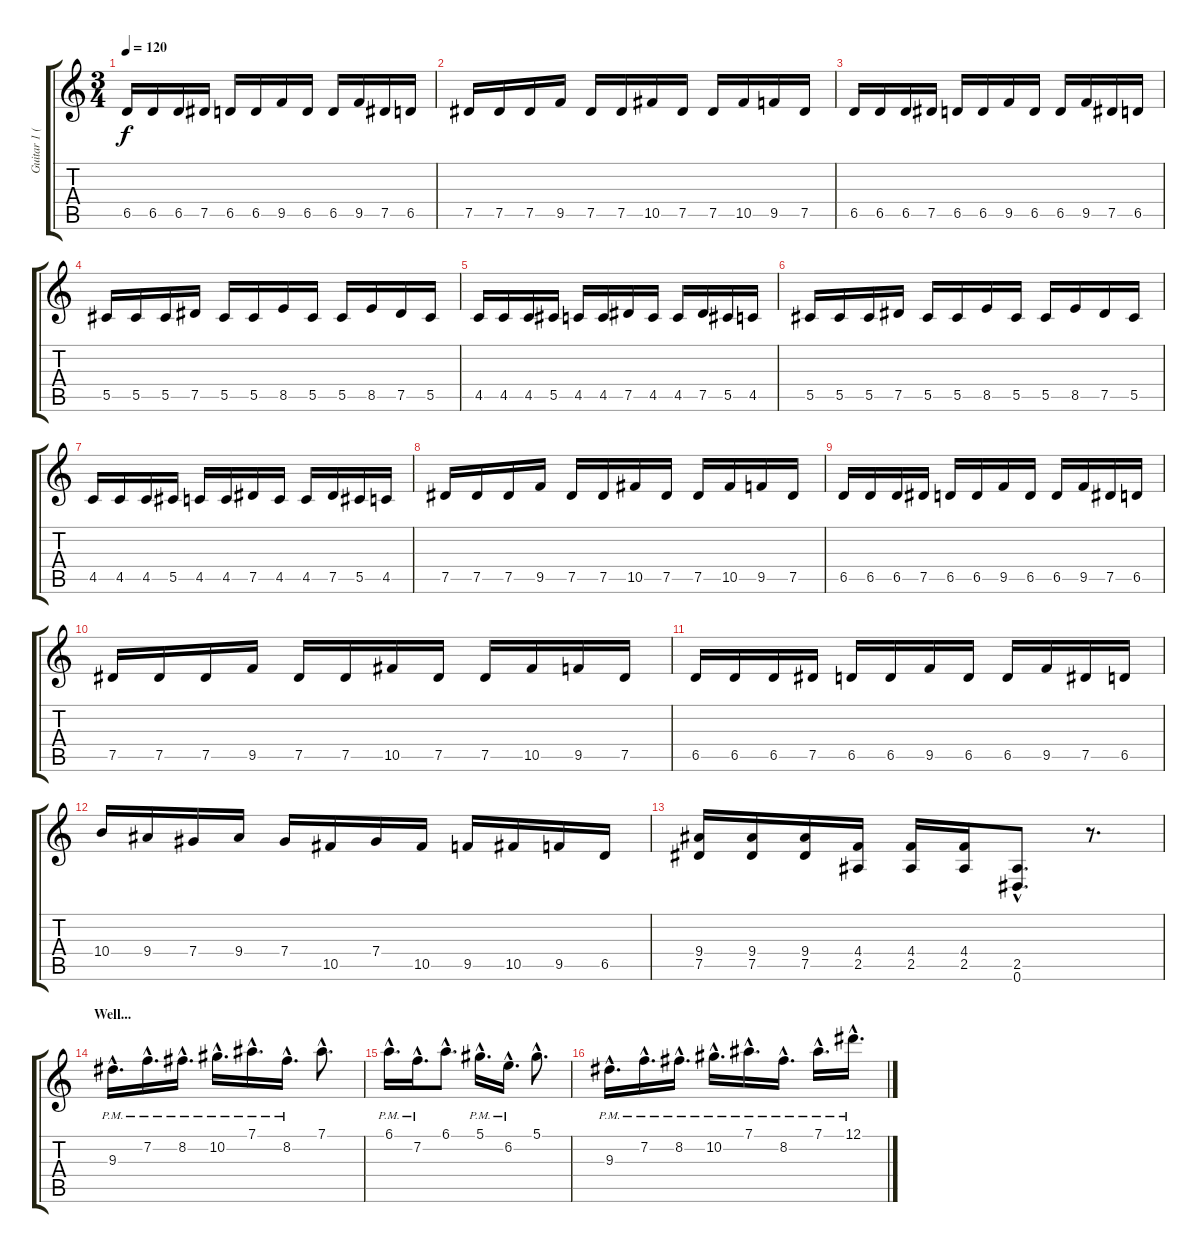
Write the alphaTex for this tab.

\track ("Guitar 1 (Janne)" "Guitar 1 (") {instrument distortionguitar}
\staff {score tabs}
\tuning (Eb4 Bb3 Gb3 Db3 Ab2 Eb2) {hide}
\ts (3 4)
\tempo 120
\clef g2
\ks c
6.5.16{dy f} 6.5.16 6.5.16 7.5.16 6.5.16 6.5.16 9.5.16 6.5.16 6.5.16 9.5.16 7.5.16 6.5.16 |
7.5.16 7.5.16 7.5.16 9.5.16 7.5.16 7.5.16 10.5.16 7.5.16 7.5.16 10.5.16 9.5.16 7.5.16 |
6.5.16 6.5.16 6.5.16 7.5.16 6.5.16 6.5.16 9.5.16 6.5.16 6.5.16 9.5.16 7.5.16 6.5.16 |
5.5.16 5.5.16 5.5.16 7.5.16 5.5.16 5.5.16 8.5.16 5.5.16 5.5.16 8.5.16 7.5.16 5.5.16 |
4.5.16 4.5.16 4.5.16 5.5.16 4.5.16 4.5.16 7.5.16 4.5.16 4.5.16 7.5.16 5.5.16 4.5.16 |
5.5.16 5.5.16 5.5.16 7.5.16 5.5.16 5.5.16 8.5.16 5.5.16 5.5.16 8.5.16 7.5.16 5.5.16 |
4.5.16 4.5.16 4.5.16 5.5.16 4.5.16 4.5.16 7.5.16 4.5.16 4.5.16 7.5.16 5.5.16 4.5.16 |
7.5.16 7.5.16 7.5.16 9.5.16 7.5.16 7.5.16 10.5.16 7.5.16 7.5.16 10.5.16 9.5.16 7.5.16 |
6.5.16 6.5.16 6.5.16 7.5.16 6.5.16 6.5.16 9.5.16 6.5.16 6.5.16 9.5.16 7.5.16 6.5.16 |
7.5.16 7.5.16 7.5.16 9.5.16 7.5.16 7.5.16 10.5.16 7.5.16 7.5.16 10.5.16 9.5.16 7.5.16 |
6.5.16 6.5.16 6.5.16 7.5.16 6.5.16 6.5.16 9.5.16 6.5.16 6.5.16 9.5.16 7.5.16 6.5.16 |
10.4.16 9.4.16 7.4.16 9.4.16 7.4.16 10.5.16 7.4.16 10.5.16 9.5.16 10.5.16 9.5.16 6.5.16 |
(9.4 7.5).16 (9.4 7.5).16 (9.4 7.5).16 (4.4 2.5).16 (4.4 2.5).16 (4.4 2.5).16 (2.5{hac} 0.6{hac}).8{d} r.8{d} |
\section ("" "Well...")
9.3{hac pm}.16{d} 7.2{hac pm}.16{d} 8.2{hac pm}.16{d} 10.2{hac pm}.16{d} 7.1{hac pm}.16{d} 8.2{hac pm}.16{d} 7.1{hac}.8{d} |
6.1{hac pm}.16{d} 7.2{hac pm}.16{d} 6.1{hac}.8{d} 5.1{hac pm}.16{d} 6.2{hac pm}.16{d} 5.1{hac}.8{d} |
9.3{hac pm}.16{d} 7.2{hac pm}.16{d} 8.2{hac pm}.16{d} 10.2{hac pm}.16{d} 7.1{hac pm}.16{d} 8.2{hac pm}.16{d} 7.1{hac pm}.16{d} 12.1{hac pm}.16{d}
